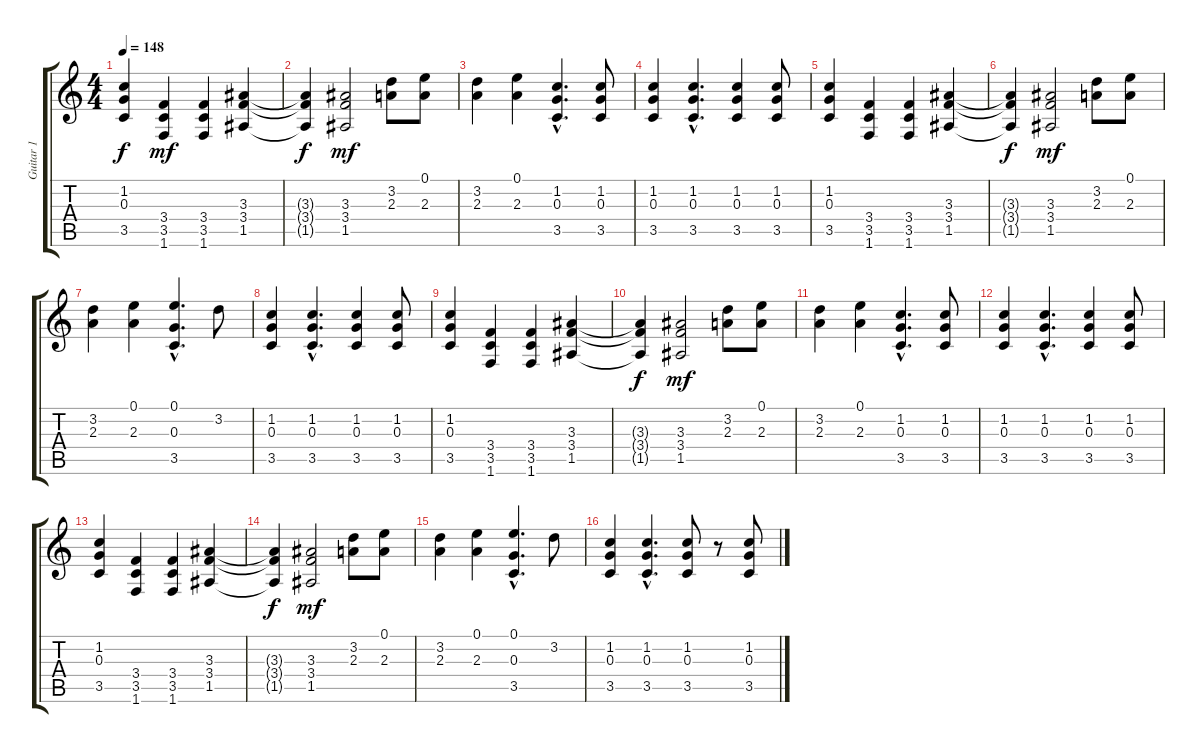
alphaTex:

\track ("Guitar 1" "Guitar 1") {instrument distortionguitar}
\staff {score tabs}
\tuning (E4 B3 G3 D3 A2 E2) {hide}
\ts (4 4)
\tempo 148
\clef g2
\ks c
(1.2{t} 0.3{t} 3.5{t}).4{dy f} (3.4 3.5 1.6).4{dy mf} (3.4 3.5 1.6).4 (3.3 3.4 1.5).4 |
(3.3{t} 3.4{t} 1.5{t}).4{dy f} (3.3 3.4 1.5).2{dy mf} (3.2 2.3).8 (0.1 2.3).8 |
(3.2 2.3).4 (0.1 2.3).4 (1.2{hac} 0.3{hac} 3.5{hac}).4{d} (1.2 0.3 3.5).8 |
(1.2 0.3 3.5).4 (1.2{hac} 0.3{hac} 3.5{hac}).4{d} (1.2 0.3 3.5).4 (1.2 0.3 3.5).8 |
(1.2 0.3 3.5).4 (3.4 3.5 1.6).4 (3.4 3.5 1.6).4 (3.3 3.4 1.5).4 |
(3.3{t} 3.4{t} 1.5{t}).4{dy f} (3.3 3.4 1.5).2{dy mf} (3.2 2.3).8 (0.1 2.3).8 |
(3.2 2.3).4 (0.1 2.3).4 (0.1{hac} 0.3 3.5).4{d} 3.2.8 |
(1.2 0.3 3.5).4 (1.2{hac} 0.3{hac} 3.5{hac}).4{d} (1.2 0.3 3.5).4 (1.2 0.3 3.5).8 |
(1.2 0.3 3.5).4 (3.4 3.5 1.6).4 (3.4 3.5 1.6).4 (3.3 3.4 1.5).4 |
(3.3{t} 3.4{t} 1.5{t}).4{dy f} (3.3 3.4 1.5).2{dy mf} (3.2 2.3).8 (0.1 2.3).8 |
(3.2 2.3).4 (0.1 2.3).4 (1.2{hac} 0.3{hac} 3.5{hac}).4{d} (1.2 0.3 3.5).8 |
(1.2 0.3 3.5).4 (1.2{hac} 0.3{hac} 3.5{hac}).4{d} (1.2 0.3 3.5).4 (1.2 0.3 3.5).8 |
(1.2 0.3 3.5).4 (3.4 3.5 1.6).4 (3.4 3.5 1.6).4 (3.3 3.4 1.5).4 |
(3.3{t} 3.4{t} 1.5{t}).4{dy f} (3.3 3.4 1.5).2{dy mf} (3.2 2.3).8 (0.1 2.3).8 |
(3.2 2.3).4 (0.1 2.3).4 (0.1{hac} 0.3 3.5).4{d} 3.2.8 |
(1.2 0.3 3.5).4 (1.2{hac} 0.3{hac} 3.5{hac}).4{d} (1.2 0.3 3.5).8 r.8 (1.2 0.3 3.5).8
